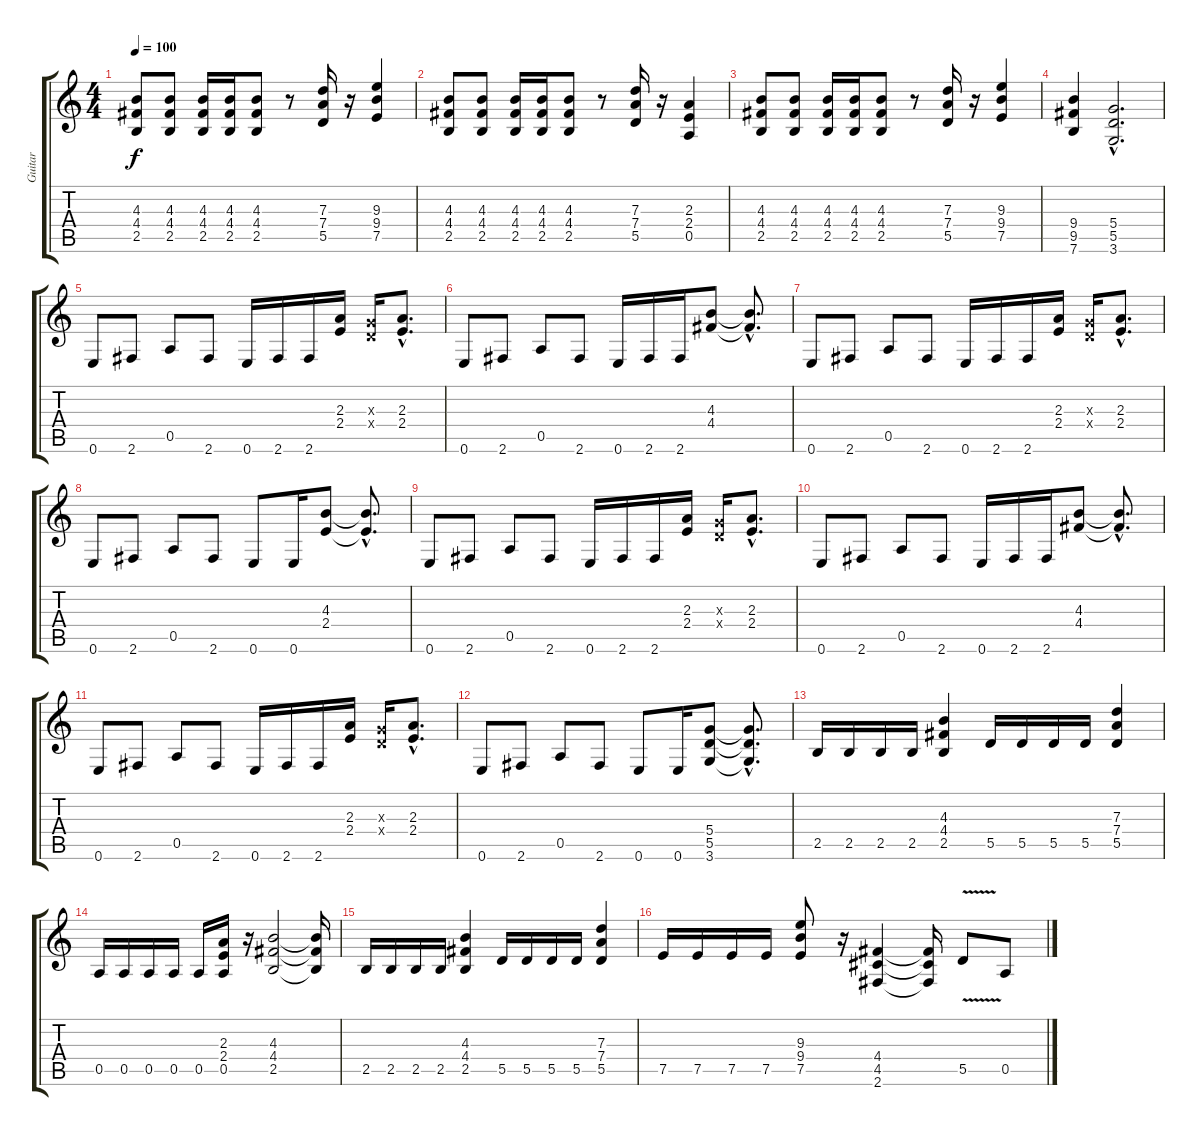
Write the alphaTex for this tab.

\track ("Guitar" "Guitar") {instrument distortionguitar}
\staff {score tabs}
\tuning (E4 B3 G3 D3 A2 E2) {hide}
\ts (4 4)
\tempo 100
\clef g2
\ks c
(4.3 4.4 2.5).8{dy f} (4.3 4.4 2.5).8 (4.3 4.4 2.5).16 (4.3 4.4 2.5).16 (4.3 4.4 2.5).8 r.8 (7.3 7.4 5.5).16 r.16 (9.3 9.4 7.5).4 |
(4.3 4.4 2.5).8 (4.3 4.4 2.5).8 (4.3 4.4 2.5).16 (4.3 4.4 2.5).16 (4.3 4.4 2.5).8 r.8 (7.3 7.4 5.5).16 r.16 (2.3 2.4 0.5).4 |
(4.3 4.4 2.5).8 (4.3 4.4 2.5).8 (4.3 4.4 2.5).16 (4.3 4.4 2.5).16 (4.3 4.4 2.5).8 r.8 (7.3 7.4 5.5).16 r.16 (9.3 9.4 7.5).4 |
(9.4 9.5 7.6).4 (5.4{hac} 5.5{hac} 3.6{hac}).2{d} |
0.6.8 2.6.8 0.5.8 2.6.8 0.6.16 2.6.16 2.6.16 (2.3 2.4).16 (0.3{x} 0.4{x}).16 (2.3{hac} 2.4{hac}).8{d} |
0.6.8 2.6.8 0.5.8 2.6.8 0.6.16 2.6.16 2.6.16 (4.3 4.4).8 (4.3{hac t} 4.4{hac t}).8{d} |
0.6.8 2.6.8 0.5.8 2.6.8 0.6.16 2.6.16 2.6.16 (2.3 2.4).16 (0.3{x} 0.4{x}).16 (2.3{hac} 2.4{hac}).8{d} |
0.6.8 2.6.8 0.5.8 2.6.8 0.6.8 0.6.16 (4.3 2.4).8 (4.3{hac t} 2.4{hac t}).8{d} |
0.6.8 2.6.8 0.5.8 2.6.8 0.6.16 2.6.16 2.6.16 (2.3 2.4).16 (0.3{x} 0.4{x}).16 (2.3{hac} 2.4{hac}).8{d} |
0.6.8 2.6.8 0.5.8 2.6.8 0.6.16 2.6.16 2.6.16 (4.3 4.4).8 (4.3{hac t} 4.4{hac t}).8{d} |
0.6.8 2.6.8 0.5.8 2.6.8 0.6.16 2.6.16 2.6.16 (2.3 2.4).16 (0.3{x} 0.4{x}).16 (2.3{hac} 2.4{hac}).8{d} |
0.6.8 2.6.8 0.5.8 2.6.8 0.6.8 0.6.16 (5.4 5.5 3.6).8 (5.4{hac t} 5.5{hac t} 3.6{hac t}).8{d} |
2.5.16 2.5.16 2.5.16 2.5.16 (4.3 4.4 2.5).4 5.5.16 5.5.16 5.5.16 5.5.16 (7.3 7.4 5.5).4 |
0.5.16 0.5.16 0.5.16 0.5.16 0.5.16 (2.3 2.4 0.5).16 r.16 (4.3 4.4 2.5).2 (4.3{t} 4.4{t} 2.5{t}).16 |
2.5.16 2.5.16 2.5.16 2.5.16 (4.3 4.4 2.5).4 5.5.16 5.5.16 5.5.16 5.5.16 (7.3 7.4 5.5).4 |
7.5.16 7.5.16 7.5.16 7.5.16 (9.3 9.4 7.5).8 r.16 (4.4 4.5 2.6).4 (4.4{t} 4.5{t} 2.6{t}).16 5.5{v}.8 0.5.8
